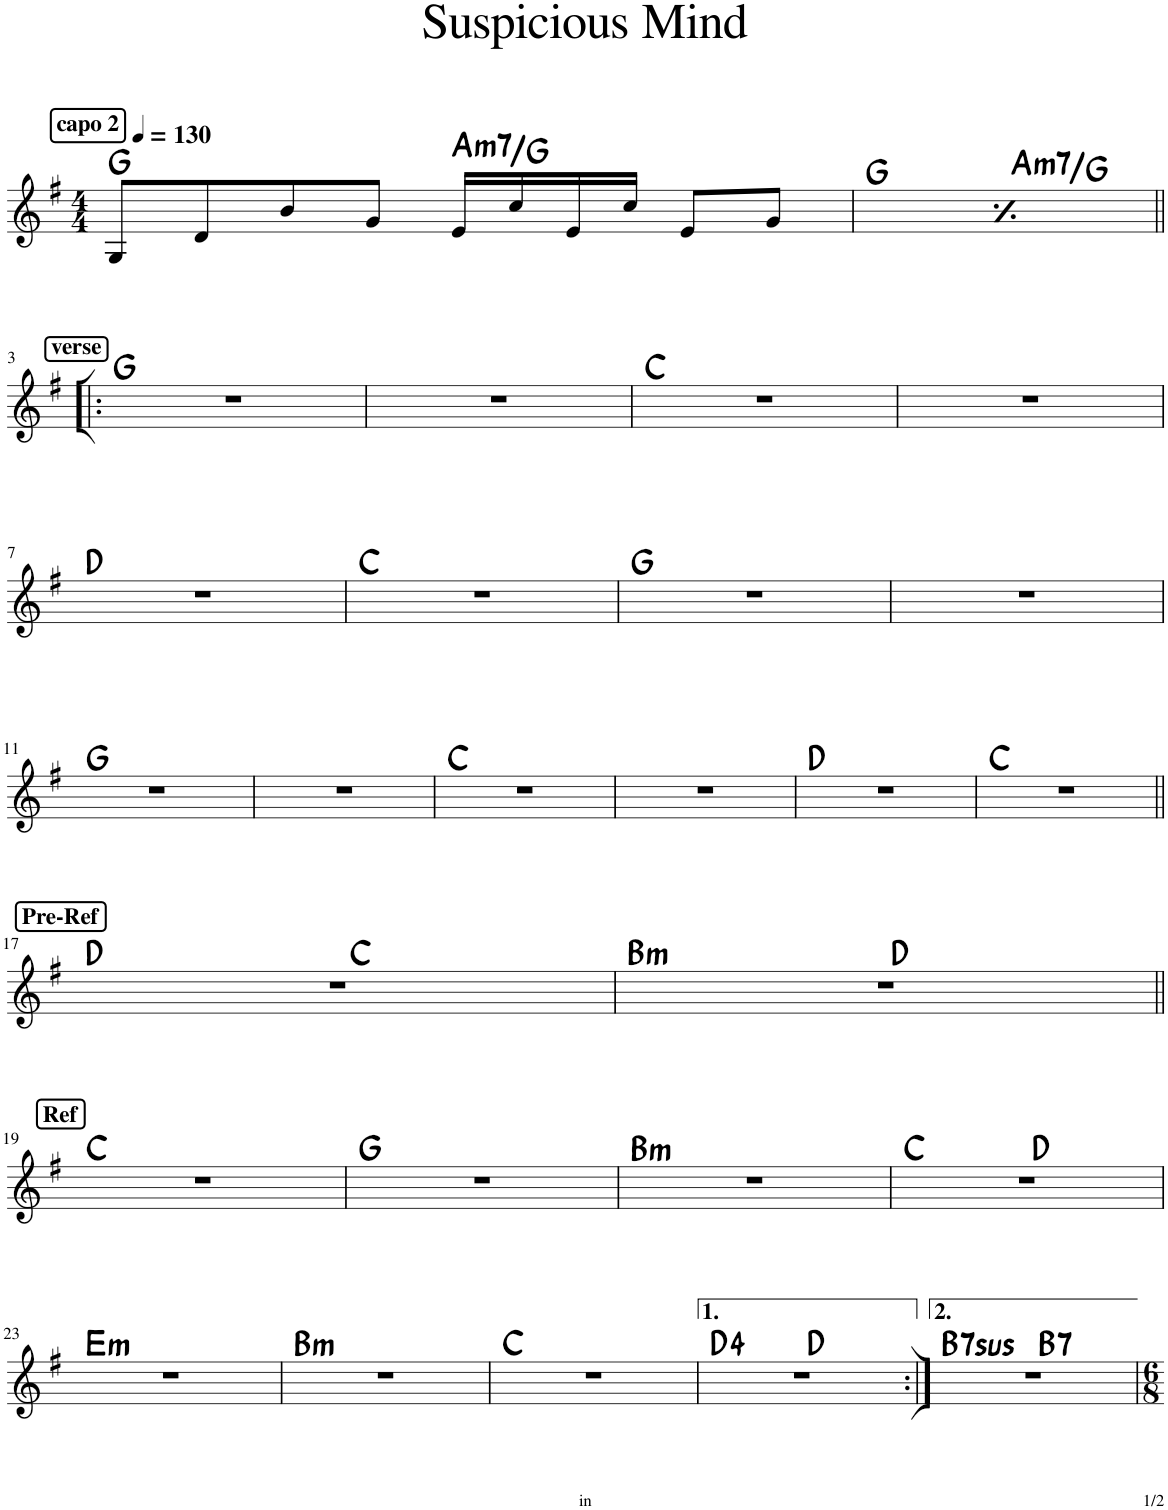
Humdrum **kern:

**kern	**harte
*part1	*part1
*staff1	*
*I"Piano	*
*I'Pno.	*
*clefG2	*
*k[f#]	*
*M4/4	*
*MM130	*
!!LO:REH:place=s1:a:B:cj:fs=11:t=capo 2
=1	=1
8G/L	G:maj
8d/	.
8b/	.
8g/J	.
!	!LO:H:kt=m7
16e/LL	A:min7/b7
16cc/	.
16e/	.
16cc/JJ	.
8e/L	.
8g/J	.
=2	=2
!!LO:REH:place=s1:a:B:cj:fs=11:t=capo 2
*MM130	*
8G/L	G:maj
8d/	.
8b/	.
8g/J	.
!	!LO:H:kt=m7
16e/LL	A:min7/b7
16cc/	.
16e/	.
16cc/JJ	.
8e/L	.
8g/J	.
!!LO:LB:g=z
!!LO:REH:place=s1:a:B:cj:fs=11:t=verse
=3!|:	=3!|:
1r	G:maj
=4	=4
1r	.
=5	=5
1r	C:maj
=6	=6
1r	.
!!LO:LB:g=z
=7	=7
1r	D:maj
=8	=8
1r	C:maj
=9	=9
1r	G:maj
=10	=10
1r	.
!!LO:LB:g=z
=11	=11
1r	G:maj
=12	=12
1r	.
=13	=13
1r	C:maj
=14	=14
1r	.
=15	=15
1r	D:maj
=16	=16
1r	C:maj
!!LO:LB:g=z
!!LO:REH:place=s1:a:B:cj:fs=11:t=Pre-Ref
=17||	=17||
*^	*
1r	2ryy	D:maj
.	2ryy	C:maj
=18	=18	=18
!	!	!LO:H:kt=m
1r	2ryy	B:min
.	2ryy	D:maj
*v	*v	*
!!LO:LB:g=z
!!LO:REH:place=s1:a:B:cj:fs=11:t=Ref
=19||	=19||
1r	C:maj
=20	=20
1r	G:maj
=21	=21
!	!LO:H:kt=m
1r	B:min
=22	=22
*^	*
1r	2ryy	C:maj
.	2ryy	D:maj
!!LO:LB:g=z	!!
=23	=23	=23
!	!	!LO:H:kt=m
*v	*v	*
1r	E:min
=24	=24
!	!LO:H:kt=m
1r	B:min
=25	=25
1r	C:maj
=26	=26
*^	*
1r	2ryy	D:maj(4)
.	2ryy	D:maj
=27:|!	=27:|!	=27:|!
!	!	!LO:H:kt=7sus
1r	2ryy	B:sus4(7)
!	!	!LO:H:kt=7
.	2ryy	B:7
*v	*v	*
=	=
*-	*-
